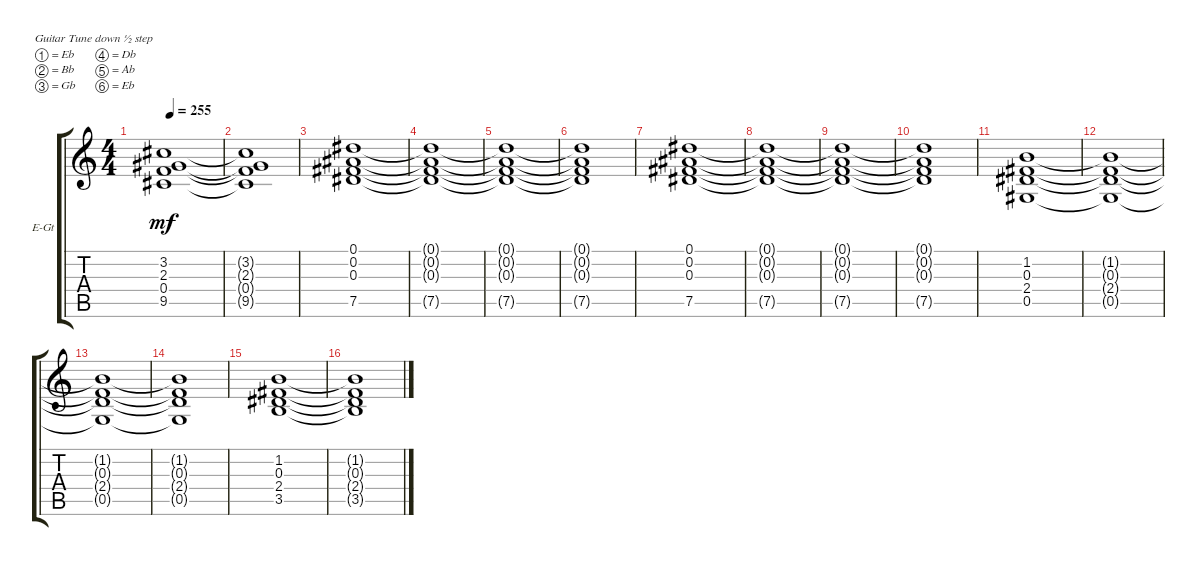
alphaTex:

\bracketExtendMode groupsimilarinstruments
\firstSystemTrackNameOrientation horizontal
\otherSystemsTrackNameOrientation horizontal
\track ("Keyboard" "E-Gt") {instrument electricguitarclean}
\staff {score tabs}
\tuning (Eb4 Bb3 Gb3 Db3 Ab2 Eb2)
\ts (4 4)
\tempo 255
\clef g2
\ks c
(0.4{t} 9.5{t} 2.3{t} 3.2{t}).1{dy mf} |
(0.4{t} 9.5{t} 2.3{t} 3.2{t}).1 |
(7.5 0.3 0.2 0.1).1 |
(7.5{t} 0.3{t} 0.2{t} 0.1{t}).1 |
(7.5{t} 0.3{t} 0.2{t} 0.1{t}).1 |
(7.5{t} 0.3{t} 0.2{t} 0.1{t}).1 |
(7.5 0.3 0.2 0.1).1 |
(7.5{t} 0.3{t} 0.2{t} 0.1{t}).1 |
(7.5{t} 0.3{t} 0.2{t} 0.1{t}).1 |
(7.5{t} 0.3{t} 0.2{t} 0.1{t}).1 |
(0.5 2.4 0.3 1.2).1 |
(0.5{t} 2.4{t} 0.3{t} 1.2{t}).1 |
(0.5{t} 2.4{t} 0.3{t} 1.2{t}).1 |
(0.5{t} 2.4{t} 0.3{t} 1.2{t}).1 |
(3.5 2.4 0.3 1.2).1 |
(3.5{t} 2.4{t} 0.3{t} 1.2{t}).1
